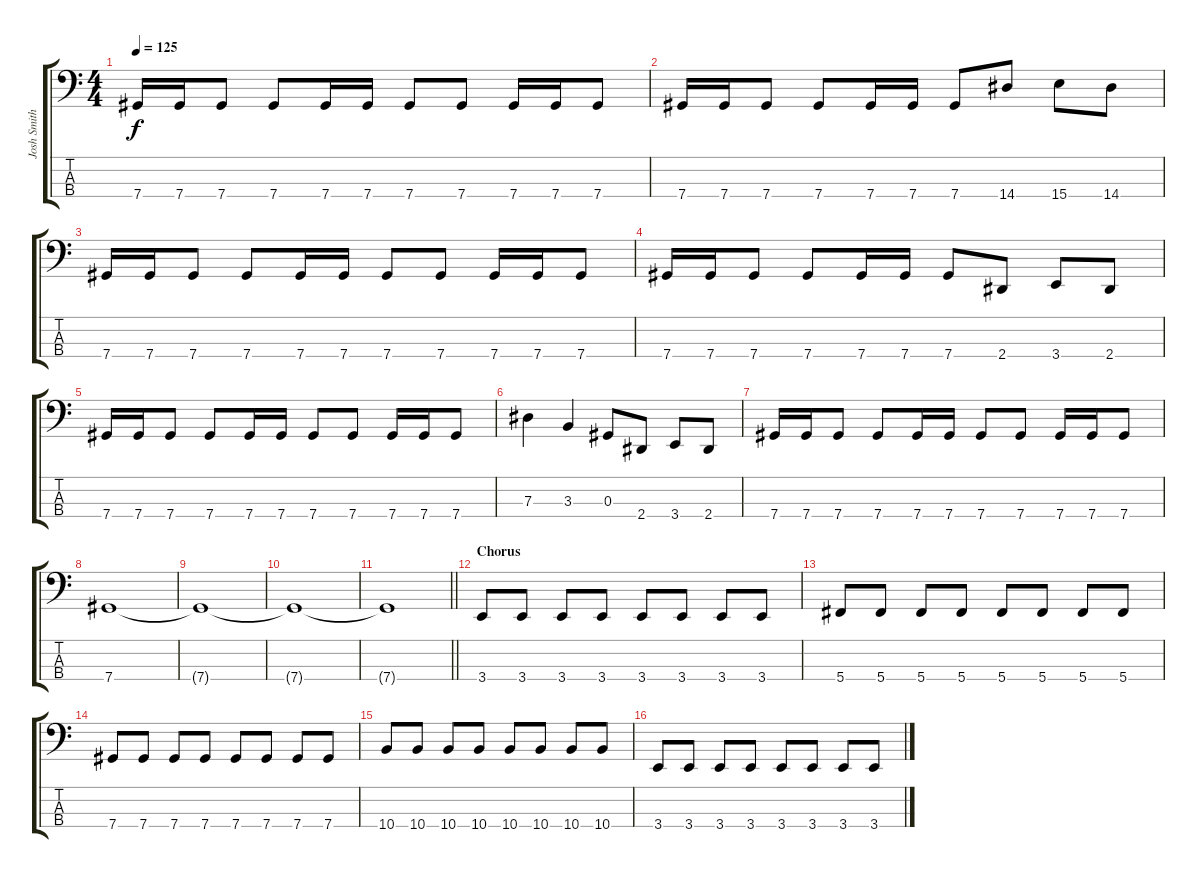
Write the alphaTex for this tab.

\track ("Josh Smith" "Josh Smith") {instrument electricbassfinger}
\staff {score tabs}
\tuning (Gb2 Db2 Ab1 Db1) {hide}
\ts (4 4)
\tempo 125
\clef f4
\ks c
7.4.16{dy f} 7.4.16 7.4.8 7.4.8 7.4.16 7.4.16 7.4.8 7.4.8 7.4.16 7.4.16 7.4.8 |
7.4.16 7.4.16 7.4.8 7.4.8 7.4.16 7.4.16 7.4.8 14.4.8 15.4.8 14.4.8 |
7.4.16 7.4.16 7.4.8 7.4.8 7.4.16 7.4.16 7.4.8 7.4.8 7.4.16 7.4.16 7.4.8 |
7.4.16 7.4.16 7.4.8 7.4.8 7.4.16 7.4.16 7.4.8 2.4.8 3.4.8 2.4.8 |
7.4.16 7.4.16 7.4.8 7.4.8 7.4.16 7.4.16 7.4.8 7.4.8 7.4.16 7.4.16 7.4.8 |
7.3.4 3.3.4 0.3.8 2.4.8 3.4.8 2.4.8 |
7.4.16 7.4.16 7.4.8 7.4.8 7.4.16 7.4.16 7.4.8 7.4.8 7.4.16 7.4.16 7.4.8 |
7.4.1 |
7.4{t}.1 |
7.4{t}.1 |
\barLineRight lightlight
7.4{t}.1 |
\section ("" "Chorus")
3.4.8 3.4.8 3.4.8 3.4.8 3.4.8 3.4.8 3.4.8 3.4.8 |
5.4.8 5.4.8 5.4.8 5.4.8 5.4.8 5.4.8 5.4.8 5.4.8 |
7.4.8 7.4.8 7.4.8 7.4.8 7.4.8 7.4.8 7.4.8 7.4.8 |
10.4.8 10.4.8 10.4.8 10.4.8 10.4.8 10.4.8 10.4.8 10.4.8 |
3.4.8 3.4.8 3.4.8 3.4.8 3.4.8 3.4.8 3.4.8 3.4.8
